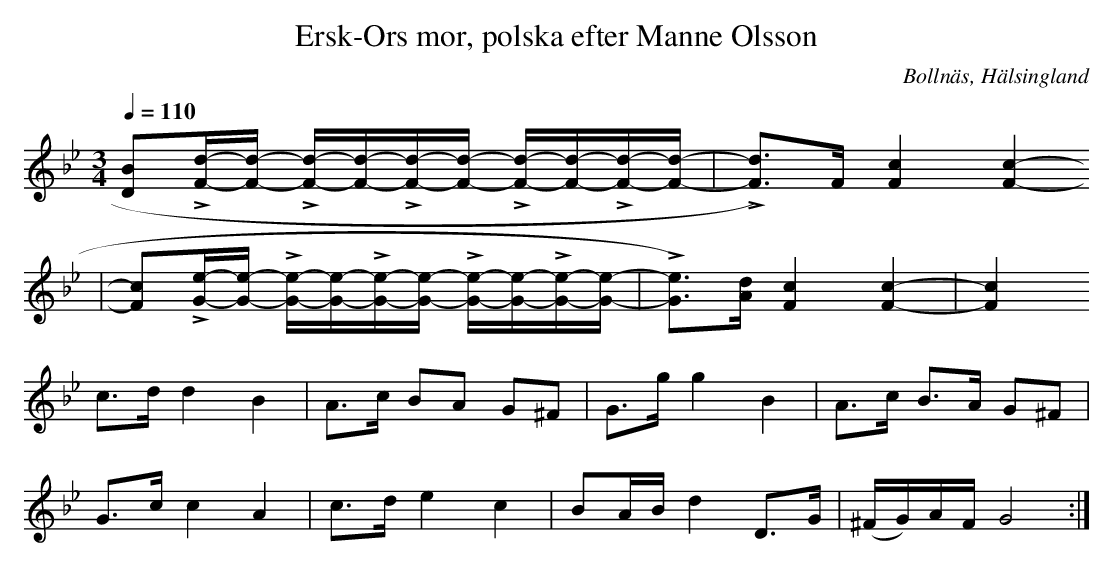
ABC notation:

X:1
T: Ersk-Ors mor, polska efter Manne Olsson
O:Bollnäs, Hälsingland
M:3/4
L:1/8
Q:1/4=110
K:Gm
[D B]L[F/d/]-[F/d/] - L[F/d/]-[F/d/]-L[F/d/]-[F/d/] - L[F/d/]-[F/d/]-L[F/d/]-[F/d/]-| L[F d])>F [-F2 c2] [F2 c2]-
|[F c]L[G/e/]-[G/e/] - L[G/e/]-[G/e/]-L[G/e/]-[G/e/] - L[G/e/]-[G/e/]-L[G/e/]-[G/e/]-| L[Ge])>[Ad] [-F2 c2] [F2 c2]-|[F2 c2]
c>d    d2       B2           | A>c    BA       G^F       | G>g    g2 B2     | A>c         B>A G^F  |
G>c    c2       A2           | c>d    e2       c2        | BA/B/  d2 D>G   | (^F/G/)A/F/ G4      :|
